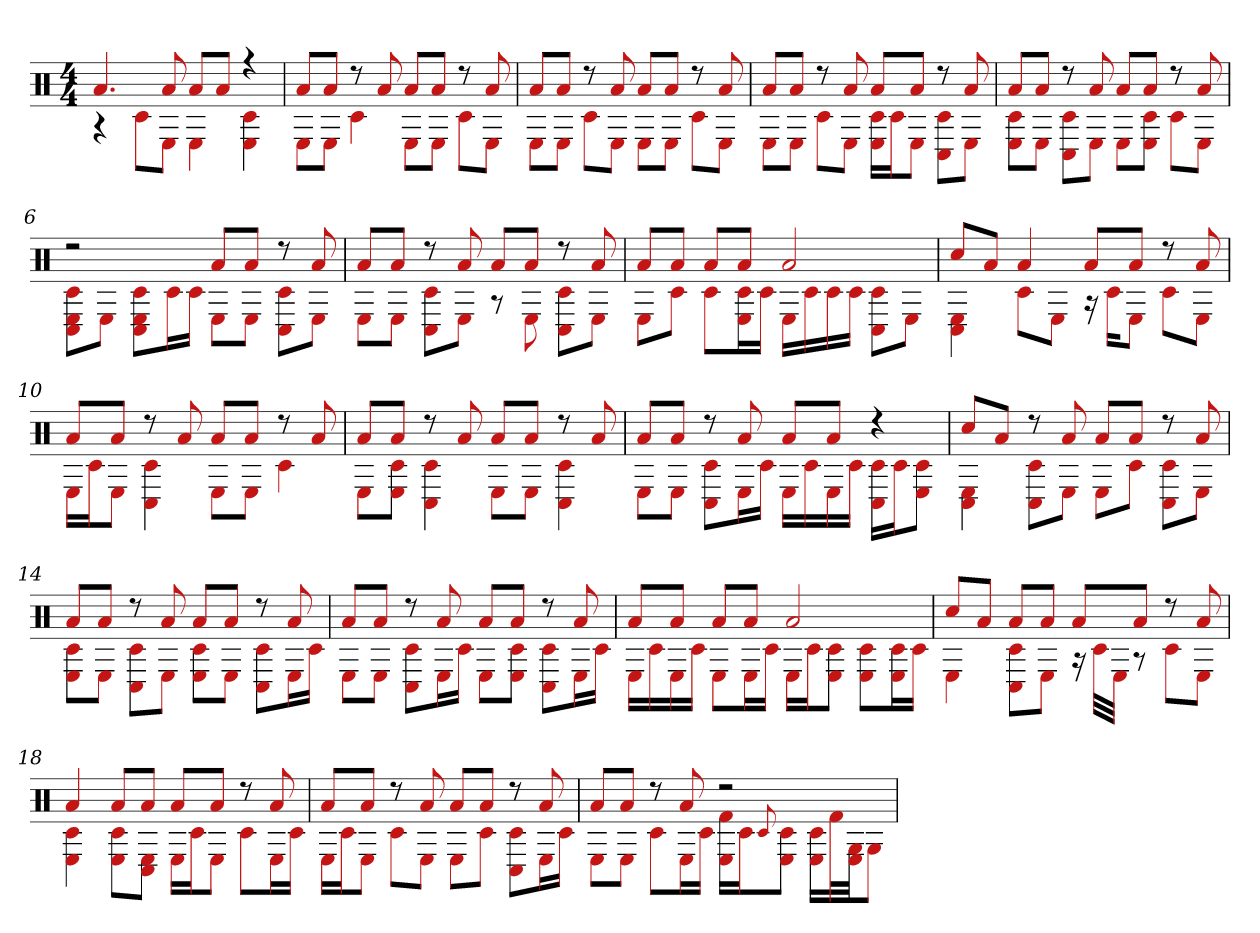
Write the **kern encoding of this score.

**kern
*part1
*staff1
*clefX
*k[]
*M4/4
=1
*^
4.a	4r
.	8c#L
8a	8EJ
8aL	4E
8aJ	.
4r	4c# 4E
=2	=2
8aL	8EL
8aJ	8EJ
8r	4c#
8a	.
8aL	8EL
8aJ	8EJ
8r	8c#L
8a	8EJ
=3	=3
8aL	8EL
8aJ	8EJ
8r	8c#L
8a	8EJ
8aL	8EL
8aJ	8EJ
8r	8c#L
8a	8EJ
=4	=4
8aL	8EL
8aJ	8EJ
8r	8c#L
8a	8EJ
8aL	16E 16c#LL
.	16c#J
8aJ	8EJ
8r	8C# 8c#L
8a	8EJ
=5	=5
8aL	8E 8c#L
8aJ	8EJ
8r	8C# 8c#L
8a	8EJ
8aL	8EL
8aJ	8c# 8EJ
8r	8c#L
8a	8EJ
=6	=6
2r	8C# 8E 8c#L
.	8EJ
.	8C# 8E 8c#L
.	16c#L
.	16c#JJ
8aL	8EL
8aJ	8EJ
8r	8C# 8c#L
8a	8EJ
=7	=7
8aL	8EL
8aJ	8EJ
8r	8C# 8c#L
8a	8EJ
8aL	8r
8aJ	8E
8r	8C# 8c#L
8a	8EJ
=8	=8
8aL	8EL
8aJ	8c#J
8aL	8c#L
8aJ	16c# 16EL
.	16c#JJ
2a	16ELL
.	16c#
.	16c#
.	16c#JJ
.	8C# 8c#L
.	8EJ
=9	=9
8cc#L	4C# 4E
8aJ	.
4a	8c#L
.	8EJ
8aL	16r
.	16c#KL
8aJ	8EJ
8r	8c#L
8a	8EJ
=10	=10
8aL	16ELL
.	16c#J
8aJ	8EJ
8r	4C# 4c#
8a	.
8aL	8EL
8aJ	8EJ
8r	4c#
8a	.
=11	=11
8aL	8EL
8aJ	8c# 8EJ
8r	4C# 4c#
8a	.
8aL	8EL
8aJ	8EJ
8r	4C# 4c#
8a	.
=12	=12
8aL	8EL
8aJ	8EJ
8r	8C# 8c#L
8a	16EL
.	16c#JJ
8aL	16ELL
.	16c#
8aJ	16E
.	16c#JJ
4r	16C# 16c#LL
.	16c#J
.	8E 8c#J
=13	=13
8cc#L	4C# 4E
8aJ	.
8r	8C# 8c#L
8a	8EJ
8aL	8EL
8aJ	8c#J
8r	8C# 8c#L
8a	8EJ
=14	=14
8aL	8c# 8EL
8aJ	8EJ
8r	8C# 8c#L
8a	8EJ
8aL	8c# 8EL
8aJ	8EJ
8r	8C# 8c#L
8a	16EL
.	16c#JJ
=15	=15
8aL	8EL
8aJ	8EJ
8r	8C# 8c#L
8a	16EL
.	16c#JJ
8aL	8EL
8aJ	8c# 8EJ
8r	8C# 8c#L
8a	16EL
.	16c#JJ
=16	=16
8aL	16ELL
.	16c#
8aJ	16E
.	16c#JJ
8aL	8EL
8aJ	16EL
.	16c#JJ
2a	16ELL
.	16c#J
.	8E 8c#J
.	8c# 8EL
.	16E 16c#L
.	16c#JJ
=17	=17
8cc#L	4E
8aJ	.
8aL	8C# 8c#L
8aJ	8EJ
8aL	16r
.	32c#LLL
.	32EJJJ
8aJ	8r
8r	8c#L
8a	8EJ
=18	=18
4a	4c# 4E
8aL	8E 8c#L
8aJ	8E 8C#J
8aL	16ELL
.	16c#J
8aJ	8EJ
8r	8c#L
8a	16EL
.	16c#JJ
=19	=19
8aL	16ELL
.	16c#J
8aJ	8EJ
8r	8c#L
8a	8EJ
8aL	8EL
8aJ	8c#J
8r	8C# 8c#L
8a	16EL
.	16c#JJ
=20	=20
8aL	8EL
8aJ	8EJ
8r	8c#L
8a	16EL
.	16c#JJ
2r	16E 16f#LL
.	16c#J
.	8qqc#
.	8E 8c#J
.	16E 16c#LL
.	32f#L
.	32G 32EJJ
.	8GJ
*v	*v
=
*-
